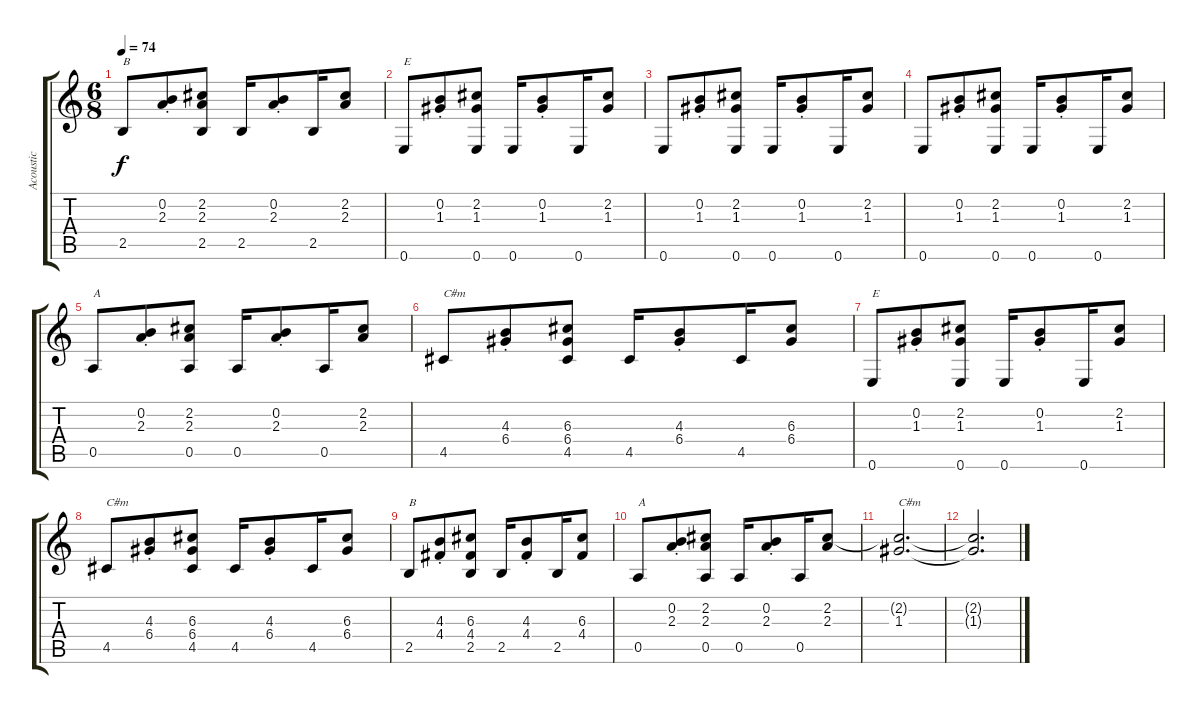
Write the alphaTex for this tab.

\track ("Acoustic" "Acoustic") {instrument acousticguitarsteel}
\staff {score tabs}
\tuning (E4 B3 G3 D3 A2 E2) {hide}
\ts (6 8)
\tempo 74
\clef g2
\ks c
2.5.8{txt "B" dy f} (0.2{st} 2.3{st}).8 (2.2 2.3 2.5).8 2.5.16 (0.2{st} 2.3{st}).8 2.5.16 (2.2 2.3).8 |
0.6.8{txt "E"} (0.2{st} 1.3{st}).8 (2.2 1.3 0.6).8 0.6.16 (0.2{st} 1.3{st}).8 0.6.16 (2.2 1.3).8 |
0.6.8 (0.2{st} 1.3{st}).8 (2.2 1.3 0.6).8 0.6.16 (0.2{st} 1.3{st}).8 0.6.16 (2.2 1.3).8 |
0.6.8 (0.2{st} 1.3{st}).8 (2.2 1.3 0.6).8 0.6.16 (0.2{st} 1.3{st}).8 0.6.16 (2.2 1.3).8 |
0.5.8{txt "A"} (0.2{st} 2.3{st}).8 (2.2 2.3 0.5).8 0.5.16 (0.2{st} 2.3{st}).8 0.5.16 (2.2 2.3).8 |
4.5.8{txt "C#m"} (4.3{st} 6.4).8 (6.3 6.4 4.5).8 4.5.16 (4.3{st} 6.4).8 4.5.16 (6.3 6.4).8 |
0.6.8{txt "E"} (0.2{st} 1.3{st}).8 (2.2 1.3 0.6).8 0.6.16 (0.2{st} 1.3{st}).8 0.6.16 (2.2 1.3).8 |
4.5.8{txt "C#m"} (4.3{st} 6.4).8 (6.3 6.4 4.5).8 4.5.16 (4.3{st} 6.4).8 4.5.16 (6.3 6.4).8 |
2.5.8{txt "B"} (4.3{st} 4.4).8 (6.3 4.4 2.5).8 2.5.16 (4.3{st} 4.4).8 2.5.16 (6.3 4.4).8 |
0.5.8{txt "A"} (0.2{st} 2.3{st}).8 (2.2 2.3 0.5).8 0.5.16 (0.2{st} 2.3{st}).8 0.5.16 (2.2 2.3).8 |
(2.2{t} 1.3).2{d txt "C#m"} |
(2.2{t} 1.3{t}).2{d}
